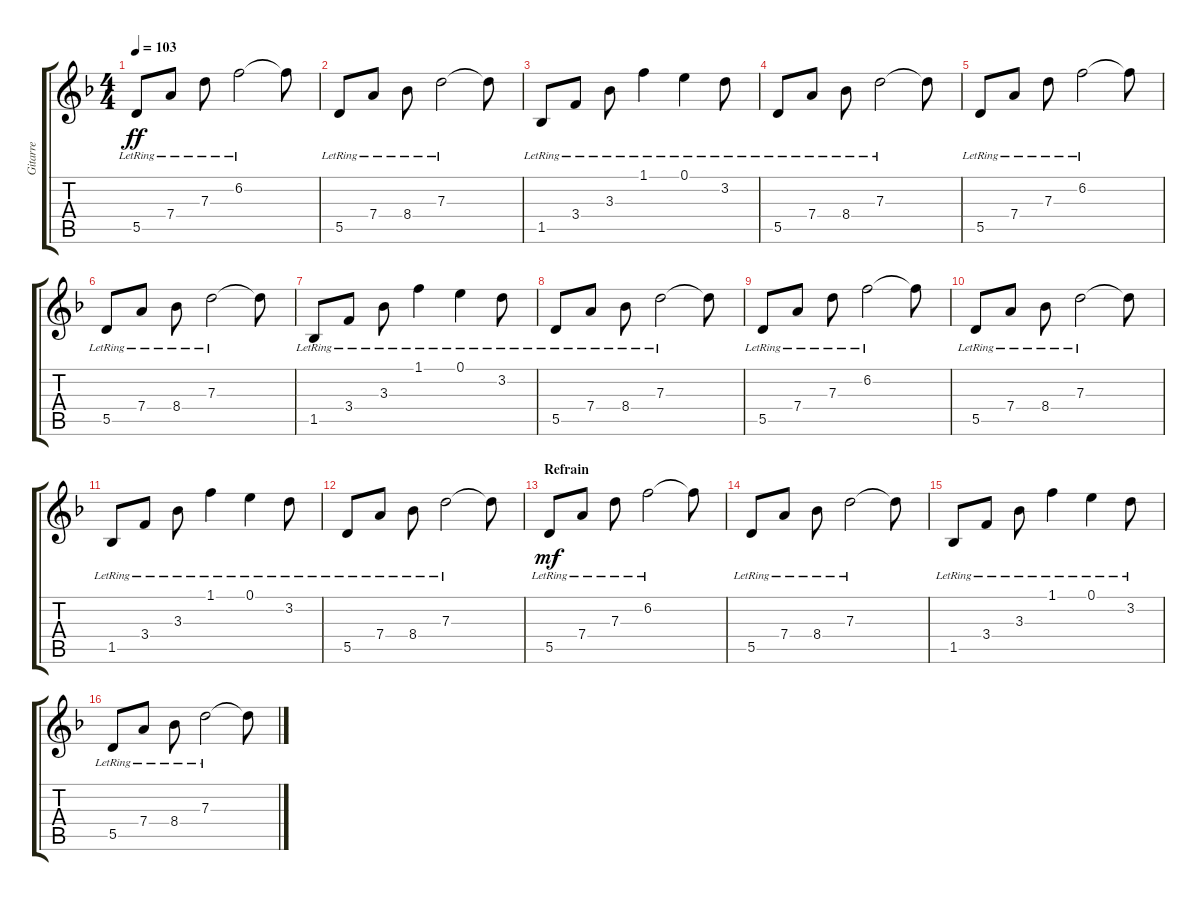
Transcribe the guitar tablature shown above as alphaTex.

\track ("Gitarre" "Gitarre") {instrument acousticguitarnylon}
\staff {score tabs}
\tuning (E4 B3 G3 D3 A2 E2) {hide}
\ts (4 4)
\tempo 103
\clef g2
\ks dminor
5.5{lr}.8{dy ff} 7.4{lr}.8 7.3{lr}.8 6.2{lr}.2 6.2{t}.8 |
5.5{lr}.8 7.4{lr}.8 8.4{lr}.8 7.3{lr}.2 7.3{t}.8 |
1.5{lr}.8 3.4{lr}.8 3.3{lr}.8 1.1{lr}.4 0.1{lr}.4 3.2{lr}.8 |
5.5{lr}.8 7.4{lr}.8 8.4{lr}.8 7.3{lr}.2 7.3{t}.8 |
5.5{lr}.8 7.4{lr}.8 7.3{lr}.8 6.2{lr}.2 6.2{t}.8 |
5.5{lr}.8 7.4{lr}.8 8.4{lr}.8 7.3{lr}.2 7.3{t}.8 |
1.5{lr}.8 3.4{lr}.8 3.3{lr}.8 1.1{lr}.4 0.1{lr}.4 3.2{lr}.8 |
5.5{lr}.8 7.4{lr}.8 8.4{lr}.8 7.3{lr}.2 7.3{t}.8 |
5.5{lr}.8 7.4{lr}.8 7.3{lr}.8 6.2{lr}.2 6.2{t}.8 |
5.5{lr}.8 7.4{lr}.8 8.4{lr}.8 7.3{lr}.2 7.3{t}.8 |
1.5{lr}.8 3.4{lr}.8 3.3{lr}.8 1.1{lr}.4 0.1{lr}.4 3.2{lr}.8 |
5.5{lr}.8 7.4{lr}.8 8.4{lr}.8 7.3{lr}.2 7.3{t}.8 |
\section ("" "Refrain")
5.5{lr}.8{dy mf} 7.4{lr}.8 7.3{lr}.8 6.2{lr}.2 6.2{t}.8 |
5.5{lr}.8 7.4{lr}.8 8.4{lr}.8 7.3{lr}.2 7.3{t}.8 |
1.5{lr}.8 3.4{lr}.8 3.3{lr}.8 1.1{lr}.4 0.1{lr}.4 3.2{lr}.8 |
5.5{lr}.8 7.4{lr}.8 8.4{lr}.8 7.3{lr}.2 7.3{t}.8
